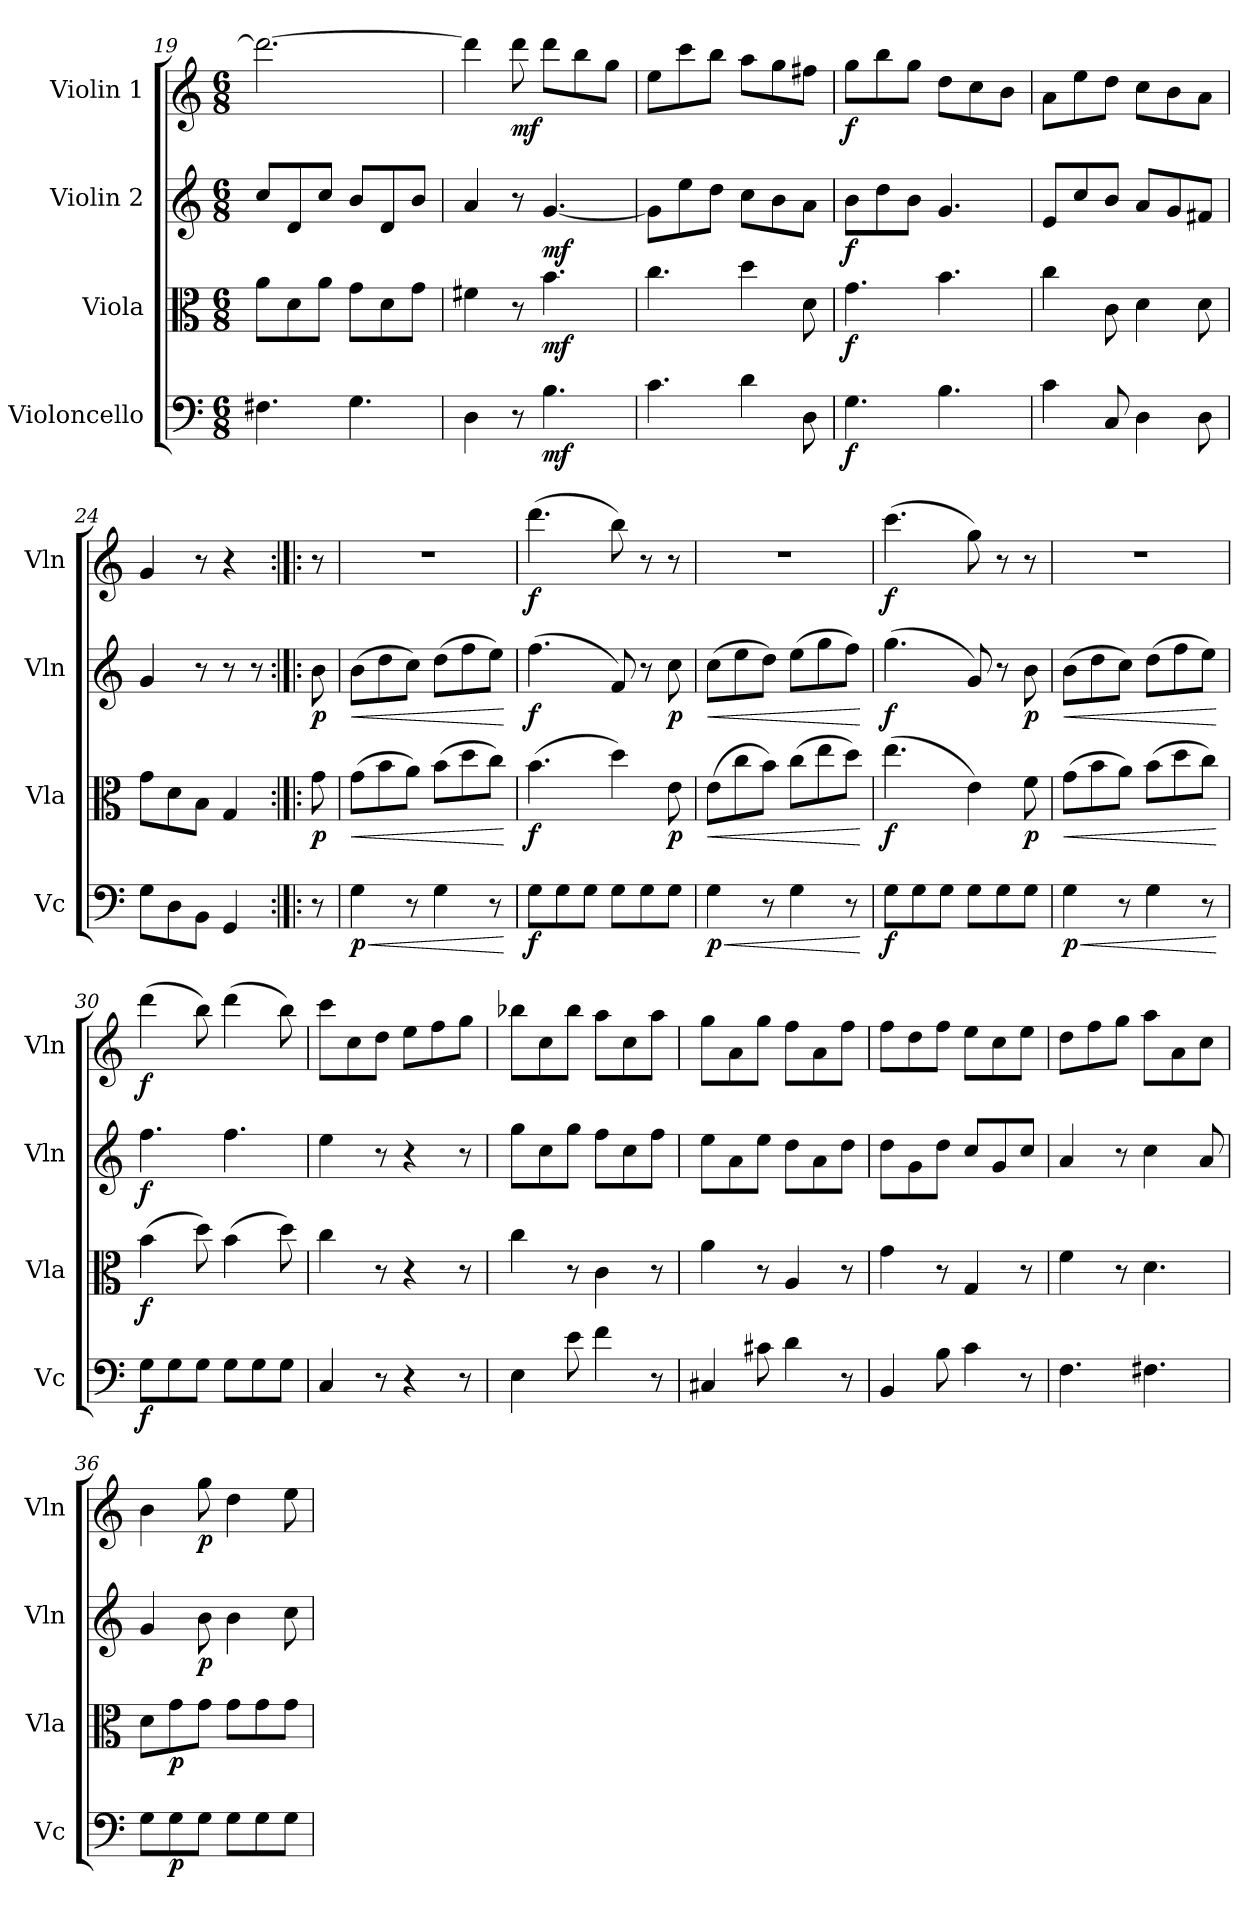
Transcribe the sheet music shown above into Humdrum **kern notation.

**kern	**dynam	**kern	**dynam	**kern	**dynam	**kern	**dynam
*part4	*part4	*part3	*part3	*part2	*part2	*part1	*part1
*staff4	*staff4	*staff3	*staff3	*staff2	*staff2	*staff1	*staff1
*I"Violoncello	*	*I"Viola	*	*I"Violin 2	*	*I"Violin 1	*
*I'Vc	*	*I'Vla	*	*I'Vln	*	*I'Vln	*
*clefF4	*	*clefC3	*	*clefG2	*	*clefG2	*
*k[]	*	*k[]	*	*k[]	*	*k[]	*
*M6/8	*	*M6/8	*	*M6/8	*	*M6/8	*
=19	=19	=19	=19	=19	=19	=19	=19
4.F#X\	.	8a\L	.	8cc/L	.	2.ddd\_	.
.	.	8d\	.	8d/	.	.	.
.	.	8a\J	.	8cc/J	.	.	.
4.G\	.	8g\L	.	8b/L	.	.	.
.	.	8d\	.	8d/	.	.	.
.	.	8g\J	.	8b/J	.	.	.
!!LO:LB:g=z
=20	=20	=20	=20	=20	=20	=20	=20
4D\	.	4f#X\	.	4a/	.	4ddd\]	.
!	!	!	!	!	!	!	!LO:DY:b
8r	.	8r	.	8r	.	8ddd\	mf
!	!LO:DY:b	!	!LO:DY:b	!	!LO:DY:b	!	!
4.B\	mf	4.b\	mf	[4.g/	mf	8ddd\L	.
.	.	.	.	.	.	8bb\	.
.	.	.	.	.	.	8gg\J	.
=21	=21	=21	=21	=21	=21	=21	=21
4.c\	.	4.cc\	.	8g\L]	.	8ee\L	.
.	.	.	.	8ee\	.	8ccc\	.
.	.	.	.	8dd\J	.	8bb\J	.
4d\	.	4dd\	.	8cc\L	.	8aa\L	.
.	.	.	.	8b\	.	8gg\	.
8D\	.	8d\	.	8a\J	.	8ff#X\J	.
=22	=22	=22	=22	=22	=22	=22	=22
!	!LO:DY:b	!	!LO:DY:b	!	!LO:DY:b	!	!LO:DY:b
4.G\	f	4.g\	f	8b\L	f	8gg\L	f
.	.	.	.	8dd\	.	8bb\	.
.	.	.	.	8b\J	.	8gg\J	.
4.B\	.	4.b\	.	4.g/	.	8dd\L	.
.	.	.	.	.	.	8cc\	.
.	.	.	.	.	.	8b\J	.
=23	=23	=23	=23	=23	=23	=23	=23
4c\	.	4cc\	.	8e/L	.	8a\L	.
.	.	.	.	8cc/	.	8ee\	.
8C/	.	8c\	.	8b/J	.	8dd\J	.
4D\	.	4d\	.	8a/L	.	8cc\L	.
.	.	.	.	8g/	.	8b\	.
8D\	.	8d\	.	8f#X/J	.	8a\J	.
=24	=24	=24	=24	=24	=24	=24	=24
8G\L	.	8g\L	.	4g/	.	4g/	.
8D\	.	8d\	.	.	.	.	.
8BB\J	.	8B\J	.	8r	.	8r	.
4GG/	.	4G/	.	8r	.	4r	.
.	.	.	.	8r	.	.	.
=24X1:|!|:	=24X1:|!|:	=24X1:|!|:	=24X1:|!|:	=24X1:|!|:	=24X1:|!|:	=24X1:|!|:	=24X1:|!|:
!	!	!	!LO:DY:b	!	!LO:DY:b	!	!
8r	.	8g\	p	8b\	p	8r	.
=25	=25	=25	=25	=25	=25	=25	=25
!	!LO:HP:b	!	!LO:HP:b	!	!LO:HP:b	!	!
!	!LO:DY:n=1:b	!	!	!	!	!	!
4G\	< p	(8g\L	<	(8b\L	<	2.r	.
.	.	8b\	.	8dd\	.	.	.
8r	.	8a\J)	.	8cc\J)	.	.	.
4G\	.	(8b\L	.	(8dd\L	.	.	.
.	.	8dd\	.	8ff\	.	.	.
8r	.	8cc\J)	.	8ee\J)	.	.	.
.	[	.	[	.	[	.	.
!!LO:LB:g=z
=26	=26	=26	=26	=26	=26	=26	=26
!	!LO:DY:b	!	!LO:DY:b	!	!LO:DY:b	!	!LO:DY:b
8G\L	f	(4.b\	f	(4.ff\	f	(4.ddd\	f
8G\	.	.	.	.	.	.	.
8G\J	.	.	.	.	.	.	.
8G\L	.	4dd\)	.	8f/)	.	8bb\)	.
8G\	.	.	.	8r	.	8r	.
!	!	!	!LO:DY:b	!	!LO:DY:b	!	!
8G\J	.	8e\	p	8cc\	p	8r	.
!!LO:PB:g=z
=27	=27	=27	=27	=27	=27	=27	=27
!	!LO:HP:b	!	!LO:HP:b	!	!LO:HP:b	!	!
!	!LO:DY:n=1:b	!	!	!	!	!	!
4G\	< p	(8e\L	<	(8cc\L	<	2.r	.
.	.	8cc\	.	8ee\	.	.	.
8r	.	8b\J)	.	8dd\J)	.	.	.
4G\	.	(8cc\L	.	(8ee\L	.	.	.
.	.	8ee\	.	8gg\	.	.	.
8r	.	8dd\J)	.	8ff\J)	.	.	.
.	[	.	[	.	[	.	.
=28	=28	=28	=28	=28	=28	=28	=28
!	!LO:DY:b	!	!LO:DY:b	!	!LO:DY:b	!	!LO:DY:b
8G\L	f	(4.ee\	f	(4.gg\	f	(4.ccc\	f
8G\	.	.	.	.	.	.	.
8G\J	.	.	.	.	.	.	.
8G\L	.	4e\)	.	8g/)	.	8gg\)	.
8G\	.	.	.	8r	.	8r	.
!	!	!	!LO:DY:b	!	!LO:DY:b	!	!
8G\J	.	8f\	p	8b\	p	8r	.
=29	=29	=29	=29	=29	=29	=29	=29
!	!LO:HP:b	!	!LO:HP:b	!	!LO:HP:b	!	!
!	!LO:DY:n=1:b	!	!	!	!	!	!
4G\	< p	(8g\L	<	(8b\L	<	2.r	.
.	.	8b\	.	8dd\	.	.	.
8r	.	8a\J)	.	8cc\J)	.	.	.
4G\	.	(8b\L	.	(8dd\L	.	.	.
.	.	8dd\	.	8ff\	.	.	.
8r	.	8cc\J)	.	8ee\J)	.	.	.
.	[	.	[	.	[	.	.
=30	=30	=30	=30	=30	=30	=30	=30
!	!LO:DY:b	!	!LO:DY:b	!	!LO:DY:b	!	!LO:DY:b
8G\L	f	(4b\	f	4.ff\	f	(4ddd\	f
8G\	.	.	.	.	.	.	.
8G\J	.	8dd\)	.	.	.	8bb\)	.
8G\L	.	(4b\	.	4.ff\	.	(4ddd\	.
8G\	.	.	.	.	.	.	.
8G\J	.	8dd\)	.	.	.	8bb\)	.
=31	=31	=31	=31	=31	=31	=31	=31
4C/	.	4cc\	.	4ee\	.	8ccc\L	.
.	.	.	.	.	.	8cc\	.
8r	.	8r	.	8r	.	8dd\J	.
4r	.	4r	.	4r	.	8ee\L	.
.	.	.	.	.	.	8ff\	.
8r	.	8r	.	8r	.	8gg\J	.
=32	=32	=32	=32	=32	=32	=32	=32
4E\	.	4cc\	.	8gg\L	.	8bb-X\L	.
.	.	.	.	8cc\	.	8cc\	.
8e\	.	8r	.	8gg\J	.	8bb-\J	.
4f\	.	4c\	.	8ff\L	.	8aa\L	.
.	.	.	.	8cc\	.	8cc\	.
8r	.	8r	.	8ff\J	.	8aa\J	.
=33	=33	=33	=33	=33	=33	=33	=33
4C#X/	.	4a\	.	8ee\L	.	8gg\L	.
.	.	.	.	8a\	.	8a\	.
8c#X\	.	8r	.	8ee\J	.	8gg\J	.
4d\	.	4A/	.	8dd\L	.	8ff\L	.
.	.	.	.	8a\	.	8a\	.
8r	.	8r	.	8dd\J	.	8ff\J	.
!!LO:LB:g=z
=34	=34	=34	=34	=34	=34	=34	=34
4BB/	.	4g\	.	8dd\L	.	8ff\L	.
.	.	.	.	8g\	.	8dd\	.
8B\	.	8r	.	8dd\J	.	8ff\J	.
4c\	.	4G/	.	8cc/L	.	8ee\L	.
.	.	.	.	8g/	.	8cc\	.
8r	.	8r	.	8cc/J	.	8ee\J	.
=35	=35	=35	=35	=35	=35	=35	=35
4.F\	.	4f\	.	4a/	.	8dd\L	.
.	.	.	.	.	.	8ff\	.
.	.	8r	.	8r	.	8gg\J	.
4.F#X\	.	4.d\	.	4cc\	.	8aa\L	.
.	.	.	.	.	.	8a\	.
.	.	.	.	8a/	.	8cc\J	.
=36	=36	=36	=36	=36	=36	=36	=36
8G\L	.	8d\L	.	4g/	.	4b\	.
!	!LO:DY:b	!	!LO:DY:b	!	!	!	!
8G\	p	8g\	p	.	.	.	.
!	!	!	!	!	!LO:DY:b	!	!LO:DY:b
8G\J	.	8g\J	.	8b\	p	8gg\	p
8G\L	.	8g\L	.	4b\	.	4dd\	.
8G\	.	8g\	.	.	.	.	.
8G\J	.	8g\J	.	8cc\	.	8ee\	.
=	=	=	=	=	=	=	=
*-	*-	*-	*-	*-	*-	*-	*-
